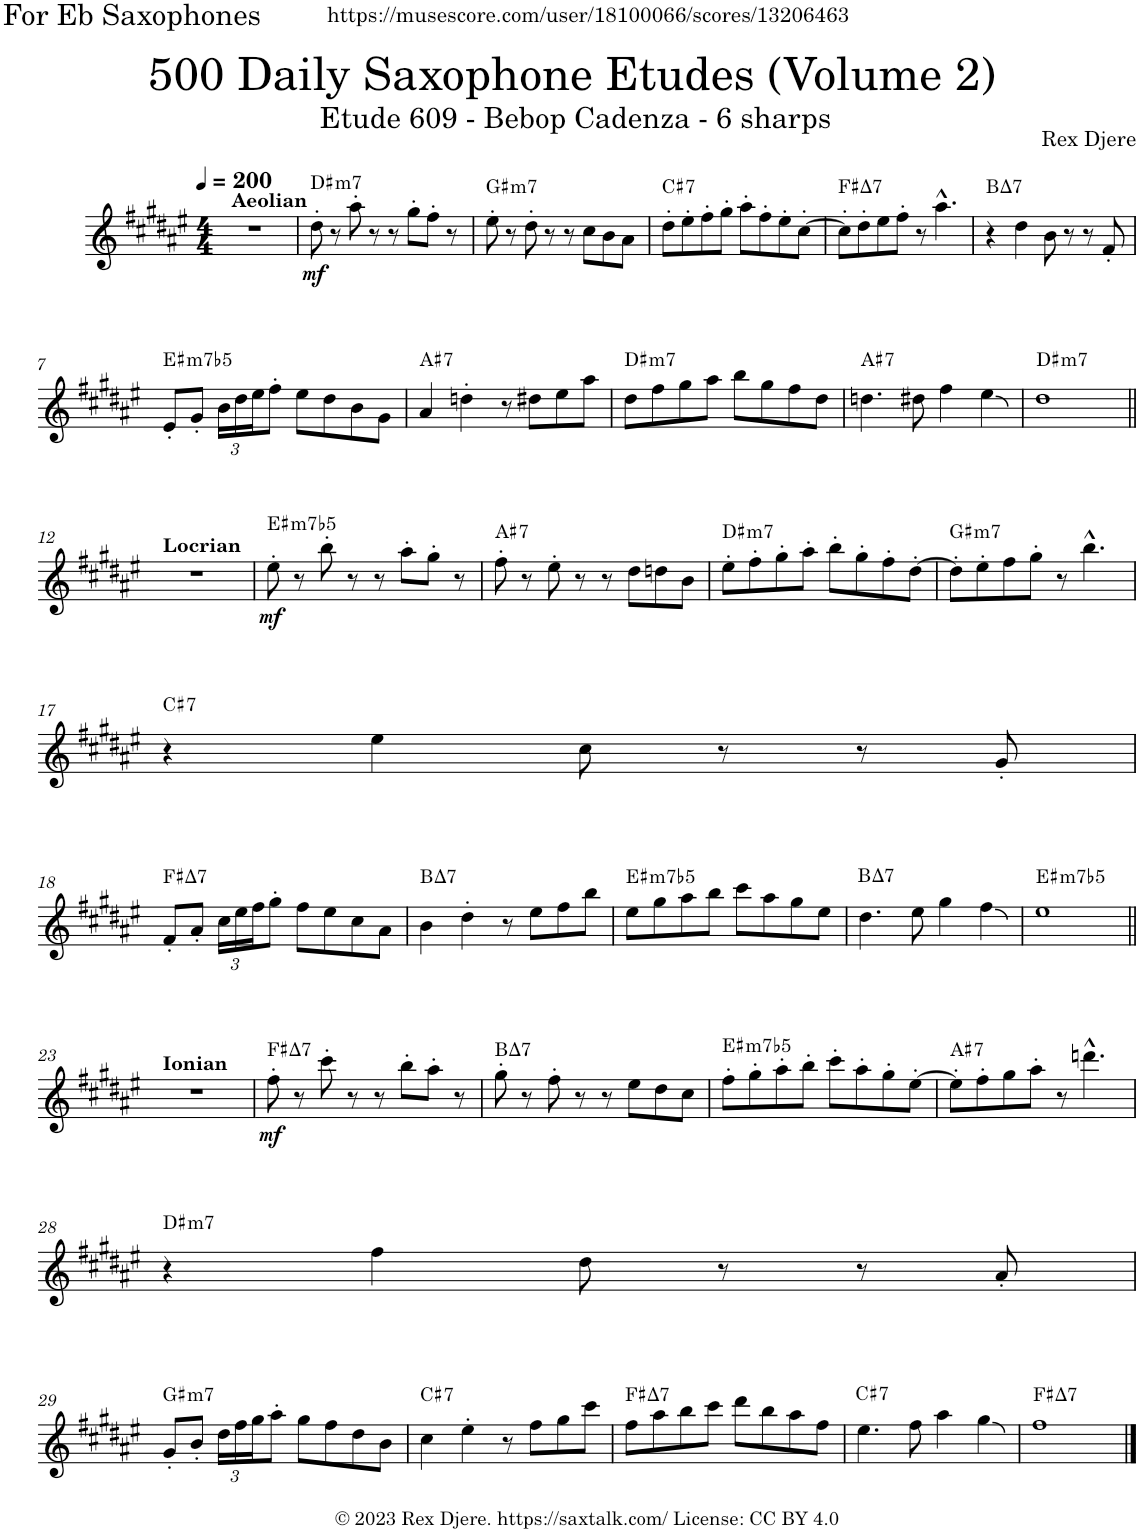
**kern	**dynam	**harte
*part1	*part1	*part1
*staff1	*staff1	*
*I"Alto Saxophone	*	*
*I'A. Sax.	*	*
*clefG2	*	*
*Trd5c9	*	*
*k[f#c#g#d#a#e#]	*	*
*M4/4	*	*
*MM200	*	*
=1	=1	=1
!LO:TX:a:B:t=Aeolian	!	!
1r	.	.
=2	=2	=2
!	!LO:DY:b	!LO:H:kt=m7
8dd#'\	mf	D#:min7
8r	.	.
8aa#'\	.	.
8r	.	.
8r	.	.
8gg#'\L	.	.
8ff#'\J	.	.
8r	.	.
=3	=3	=3
!	!	!LO:H:kt=m7
8ee#'\	.	G#:min7
8r	.	.
8dd#'\	.	.
8r	.	.
8r	.	.
8cc#\L	.	.
8b\	.	.
8a#\J	.	.
=4	=4	=4
!	!	!LO:H:kt=7
8dd#'\L	.	C#:7
8ee#'\	.	.
8ff#'\	.	.
8gg#'\J	.	.
8aa#'\L	.	.
8ff#'\	.	.
8ee#'\	.	.
[8cc#'\J	.	.
=5	=5	=5
!	!	!LO:H:kt=7
8cc#'\L]	.	F#:maj7
8dd#'\	.	.
8ee#\	.	.
8ff#'\J	.	.
8r	.	.
4.aa#^^\	.	.
=6	=6	=6
!	!	!LO:H:kt=7
4r	.	B:maj7
4dd#\	.	.
8b\	.	.
8r	.	.
8r	.	.
8f#'/	.	.
!!LO:LB:g=z
=7	=7	=7
!	!	!LO:H:kt=m7b5
8e#'/L	.	E#:hdim7
8g#'/J	.	.
*Xbrackettup	*	*
24b\LL	.	.
24dd#\	.	.
24ee#\J	.	.
8ff#'\J	.	.
8ee#\L	.	.
8dd#\	.	.
8b\	.	.
8g#\J	.	.
=8	=8	=8
!	!	!LO:H:kt=7
4a#/	.	A#:7
4ddn'\	.	.
8r	.	.
8dd#X\L	.	.
8ee#\	.	.
8aa#\J	.	.
=9	=9	=9
!	!	!LO:H:kt=m7
8dd#\L	.	D#:min7
8ff#\	.	.
8gg#\	.	.
8aa#\J	.	.
8bb\L	.	.
8gg#\	.	.
8ff#\	.	.
8dd#\J	.	.
=10	=10	=10
!	!	!LO:H:kt=7
4.ddn\	.	A#:7
8dd#X\	.	.
4ff#\	.	.
4ee#\	.	.
=11	=11	=11
!	!	!LO:H:kt=m7
1dd#	.	D#:min7
!!LO:LB:g=z
=12||	=12||	=12||
!LO:TX:a:B:t=Locrian	!	!
1r	.	.
=13	=13	=13
!	!LO:DY:b	!LO:H:kt=m7b5
8ee#'\	mf	E#:hdim7
8r	.	.
8bb'\	.	.
8r	.	.
8r	.	.
8aa#'\L	.	.
8gg#'\J	.	.
8r	.	.
=14	=14	=14
!	!	!LO:H:kt=7
8ff#'\	.	A#:7
8r	.	.
8ee#'\	.	.
8r	.	.
8r	.	.
8dd#\L	.	.
8ddn\	.	.
8b\J	.	.
=15	=15	=15
!	!	!LO:H:kt=m7
8ee#'\L	.	D#:min7
8ff#'\	.	.
8gg#'\	.	.
8aa#'\J	.	.
8bb'\L	.	.
8gg#'\	.	.
8ff#'\	.	.
[8dd#'\J	.	.
=16	=16	=16
!	!	!LO:H:kt=m7
8dd#'\L]	.	G#:min7
8ee#'\	.	.
8ff#\	.	.
8gg#'\J	.	.
8r	.	.
4.bb^^\	.	.
!!LO:LB:g=z
=17	=17	=17
!	!	!LO:H:kt=7
4r	.	C#:7
4ee#\	.	.
8cc#\	.	.
8r	.	.
8r	.	.
8g#'/	.	.
!!LO:LB:g=z
=18	=18	=18
!	!	!LO:H:kt=7
8f#'/L	.	F#:maj7
8a#'/J	.	.
24cc#\LL	.	.
24ee#\	.	.
24ff#\J	.	.
8gg#'\J	.	.
8ff#\L	.	.
8ee#\	.	.
8cc#\	.	.
8a#\J	.	.
=19	=19	=19
!	!	!LO:H:kt=7
4b\	.	B:maj7
4dd#'\	.	.
8r	.	.
8ee#\L	.	.
8ff#\	.	.
8bb\J	.	.
=20	=20	=20
!	!	!LO:H:kt=m7b5
8ee#\L	.	E#:hdim7
8gg#\	.	.
8aa#\	.	.
8bb\J	.	.
8ccc#\L	.	.
8aa#\	.	.
8gg#\	.	.
8ee#\J	.	.
=21	=21	=21
!	!	!LO:H:kt=7
4.dd#\	.	B:maj7
8ee#\	.	.
4gg#\	.	.
4ff#\	.	.
=22	=22	=22
!	!	!LO:H:kt=m7b5
1ee#	.	E#:hdim7
!!LO:LB:g=z
=23||	=23||	=23||
!LO:TX:a:B:t=Ionian	!	!
1r	.	.
=24	=24	=24
!	!LO:DY:b	!LO:H:kt=7
8ff#'\	mf	F#:maj7
8r	.	.
8ccc#'\	.	.
8r	.	.
8r	.	.
8bb'\L	.	.
8aa#'\J	.	.
8r	.	.
=25	=25	=25
!	!	!LO:H:kt=7
8gg#'\	.	B:maj7
8r	.	.
8ff#'\	.	.
8r	.	.
8r	.	.
8ee#\L	.	.
8dd#\	.	.
8cc#\J	.	.
=26	=26	=26
!	!	!LO:H:kt=m7b5
8ff#'\L	.	E#:hdim7
8gg#'\	.	.
8aa#'\	.	.
8bb'\J	.	.
8ccc#'\L	.	.
8aa#'\	.	.
8gg#'\	.	.
[8ee#'\J	.	.
=27	=27	=27
!	!	!LO:H:kt=7
8ee#'\L]	.	A#:7
8ff#'\	.	.
8gg#\	.	.
8aa#'\J	.	.
8r	.	.
4.dddn^^\	.	.
!!LO:LB:g=z
=28	=28	=28
!	!	!LO:H:kt=m7
4r	.	D#:min7
4ff#\	.	.
8dd#\	.	.
8r	.	.
8r	.	.
8a#'/	.	.
!!LO:LB:g=z
=29	=29	=29
!	!	!LO:H:kt=m7
8g#'/L	.	G#:min7
8b'/J	.	.
24dd#\LL	.	.
24ff#\	.	.
24gg#\J	.	.
8aa#'\J	.	.
8gg#\L	.	.
8ff#\	.	.
8dd#\	.	.
8b\J	.	.
=30	=30	=30
!	!	!LO:H:kt=7
4cc#\	.	C#:7
4ee#'\	.	.
8r	.	.
8ff#\L	.	.
8gg#\	.	.
8ccc#\J	.	.
=31	=31	=31
!	!	!LO:H:kt=7
8ff#\L	.	F#:maj7
8aa#\	.	.
8bb\	.	.
8ccc#\J	.	.
8ddd#\L	.	.
8bb\	.	.
8aa#\	.	.
8ff#\J	.	.
=32	=32	=32
!	!	!LO:H:kt=7
4.ee#\	.	C#:7
8ff#\	.	.
4aa#\	.	.
4gg#\	.	.
=33	=33	=33
!	!	!LO:H:kt=7
1ff#	.	F#:maj7
==	==	==
*-	*-	*-
